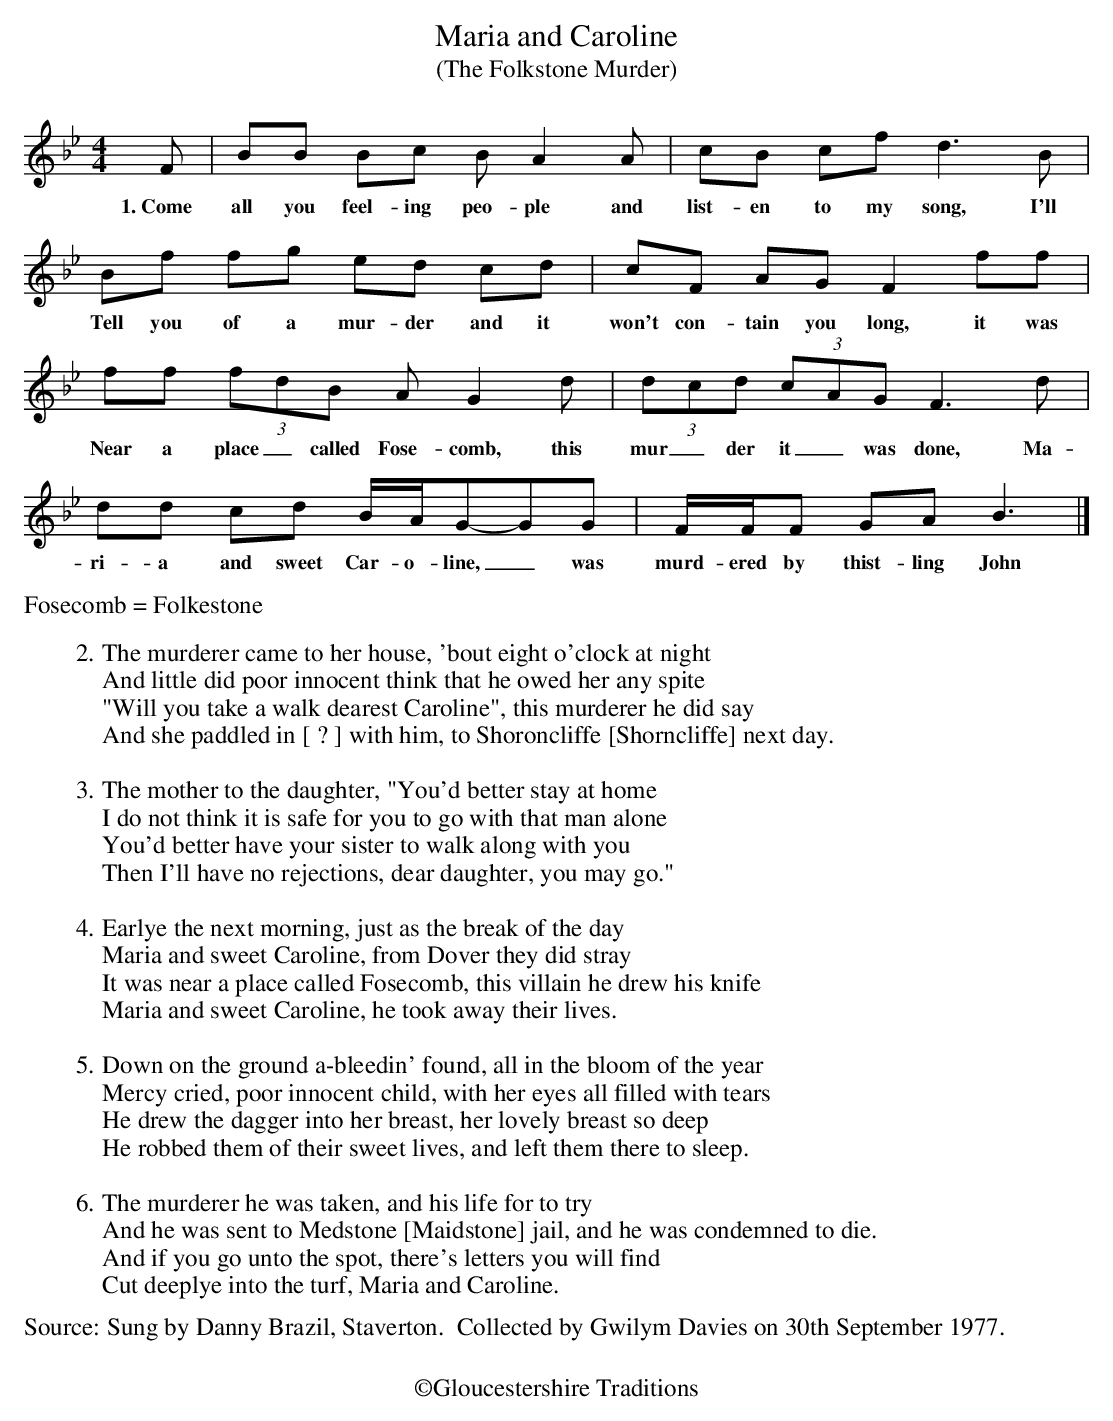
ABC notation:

X:1
T:Maria and Caroline
T:(The Folkstone Murder)
M:4/4
L:1/8
K:Bb, treble-8,
F|BB Bc BA2A|cB cfd3B|
w:1.~Come all you feel-ing peo-ple and list-en to my song, I'll
Bf fg ed cd|cF AGF2ff|
w:Tell you of a mur-der and it won't con-tain you long, it was
ff (3fdB AG2d|(3d-cd (3cAG F3d|
w:Near a place_ called Fose-comb, this mur_der it_ was done, Ma-
dd cd B/A/G-GG|F/F/F GAB3|]
w:ri-a and sweet Car-o-line,_ was murd-ered by thist-ling John
%%text
%%text Fosecomb = Folkestone
%%text
W:2.The murderer came to her house, 'bout eight o'clock at night
W:And little did poor innocent think that he owed her any spite
W:"Will you take a walk dearest Caroline", this murderer he did say
W:And she paddled in [ ? ] with him, to Shoroncliffe [Shorncliffe] next day.
W:
W:3.The mother to the daughter, "You'd better stay at home
W:I do not think it is safe for you to go with that man alone
W:You'd better have your sister to walk along with you
W:Then I'll have no rejections, dear daughter, you may go."
W:
W:4.Earlye the next morning, just as the break of the day
W:Maria and sweet Caroline, from Dover they did stray
W:It was near a place called Fosecomb, this villain he drew his knife
W:Maria and sweet Caroline, he took away their lives.
W:
W:5.Down on the ground a-bleedin' found, all in the bloom of the year
W:Mercy cried, poor innocent child, with her eyes all filled with tears
W:He drew the dagger into her breast, her lovely breast so deep
W:He robbed them of their sweet lives, and left them there to sleep.
W:
W:6.The murderer he was taken, and his life for to try
W:And he was sent to Medstone [Maidstone] jail, and he was condemned to die.
W:And if you go unto the spot, there's letters you will find
W:Cut deeplye into the turf, Maria and Caroline.
